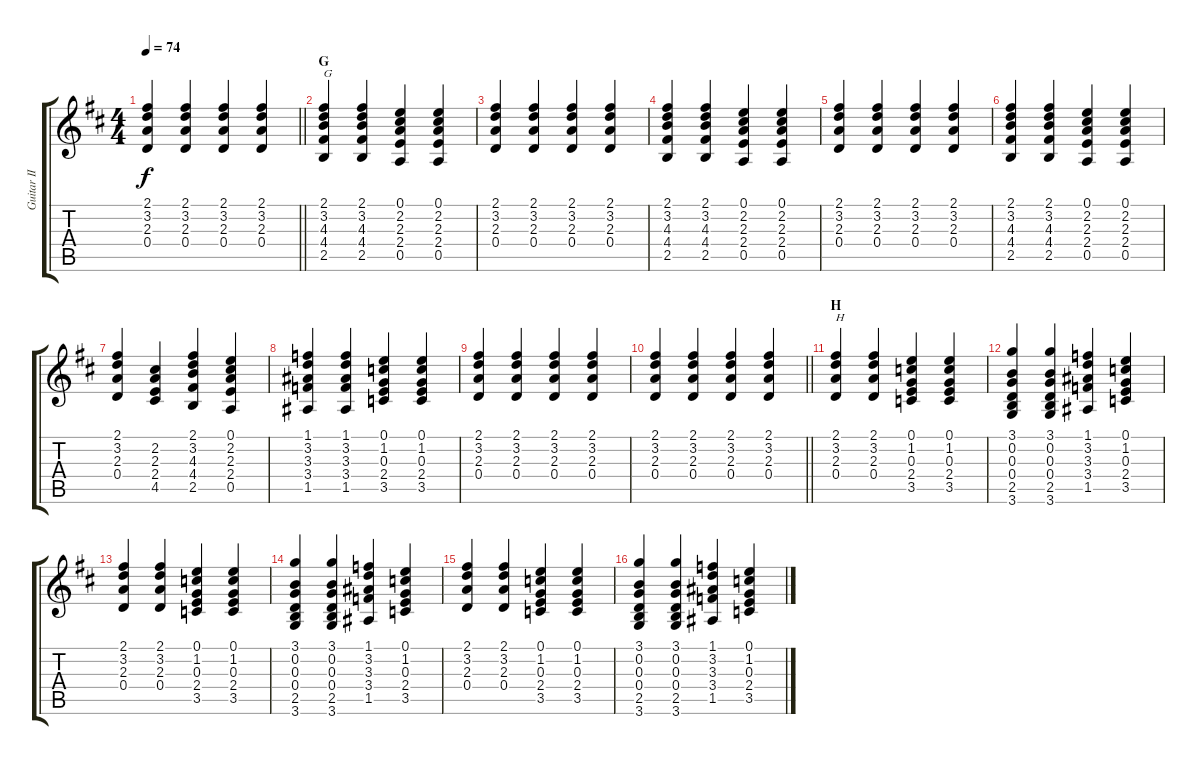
\track ("Guitar II" "Guitar II") {instrument electricguitarclean}
\staff {score tabs}
\tuning (E4 B3 G3 D3 A2 E2) {hide}
\ts (4 4)
\tempo 74
\clef g2
\barLineRight lightlight
\ks d
(2.1 3.2 2.3 0.4).4{dy f} (2.1 3.2 2.3 0.4).4 (2.1 3.2 2.3 0.4).4 (2.1 3.2 2.3 0.4).4 |
\section ("" "G")
(2.1 3.2 4.3 4.4 2.5).4{txt "G"} (2.1 3.2 4.3 4.4 2.5).4 (0.1 2.2 2.3 2.4 0.5).4 (0.1 2.2 2.3 2.4 0.5).4 |
(2.1 3.2 2.3 0.4).4 (2.1 3.2 2.3 0.4).4 (2.1 3.2 2.3 0.4).4 (2.1 3.2 2.3 0.4).4 |
(2.1 3.2 4.3 4.4 2.5).4 (2.1 3.2 4.3 4.4 2.5).4 (0.1 2.2 2.3 2.4 0.5).4 (0.1 2.2 2.3 2.4 0.5).4 |
(2.1 3.2 2.3 0.4).4 (2.1 3.2 2.3 0.4).4 (2.1 3.2 2.3 0.4).4 (2.1 3.2 2.3 0.4).4 |
(2.1 3.2 4.3 4.4 2.5).4 (2.1 3.2 4.3 4.4 2.5).4 (0.1 2.2 2.3 2.4 0.5).4 (0.1 2.2 2.3 2.4 0.5).4 |
(2.1 3.2 2.3 0.4).4 (2.2 2.3 2.4 4.5).4 (2.1 3.2 4.3 4.4 2.5).4 (0.1 2.2 2.3 2.4 0.5).4 |
(1.1 3.2 3.3 3.4 1.5).4 (1.1 3.2 3.3 3.4 1.5).4 (0.1 1.2 0.3 2.4 3.5).4 (0.1 1.2 0.3 2.4 3.5).4 |
(2.1 3.2 2.3 0.4).4 (2.1 3.2 2.3 0.4).4 (2.1 3.2 2.3 0.4).4 (2.1 3.2 2.3 0.4).4 |
\barLineRight lightlight
(2.1 3.2 2.3 0.4).4 (2.1 3.2 2.3 0.4).4 (2.1 3.2 2.3 0.4).4 (2.1 3.2 2.3 0.4).4 |
\section ("" "H")
(2.1 3.2 2.3 0.4).4{txt "H"} (2.1 3.2 2.3 0.4).4 (0.1 1.2 0.3 2.4 3.5).4 (0.1 1.2 0.3 2.4 3.5).4 |
(3.1 0.2 0.3 0.4 2.5 3.6).4 (3.1 0.2 0.3 0.4 2.5 3.6).4 (1.1 3.2 3.3 3.4 1.5).4 (0.1 1.2 0.3 2.4 3.5).4 |
(2.1 3.2 2.3 0.4).4 (2.1 3.2 2.3 0.4).4 (0.1 1.2 0.3 2.4 3.5).4 (0.1 1.2 0.3 2.4 3.5).4 |
(3.1 0.2 0.3 0.4 2.5 3.6).4 (3.1 0.2 0.3 0.4 2.5 3.6).4 (1.1 3.2 3.3 3.4 1.5).4 (0.1 1.2 0.3 2.4 3.5).4 |
(2.1 3.2 2.3 0.4).4 (2.1 3.2 2.3 0.4).4 (0.1 1.2 0.3 2.4 3.5).4 (0.1 1.2 0.3 2.4 3.5).4 |
(3.1 0.2 0.3 0.4 2.5 3.6).4 (3.1 0.2 0.3 0.4 2.5 3.6).4 (1.1 3.2 3.3 3.4 1.5).4 (0.1 1.2 0.3 2.4 3.5).4
